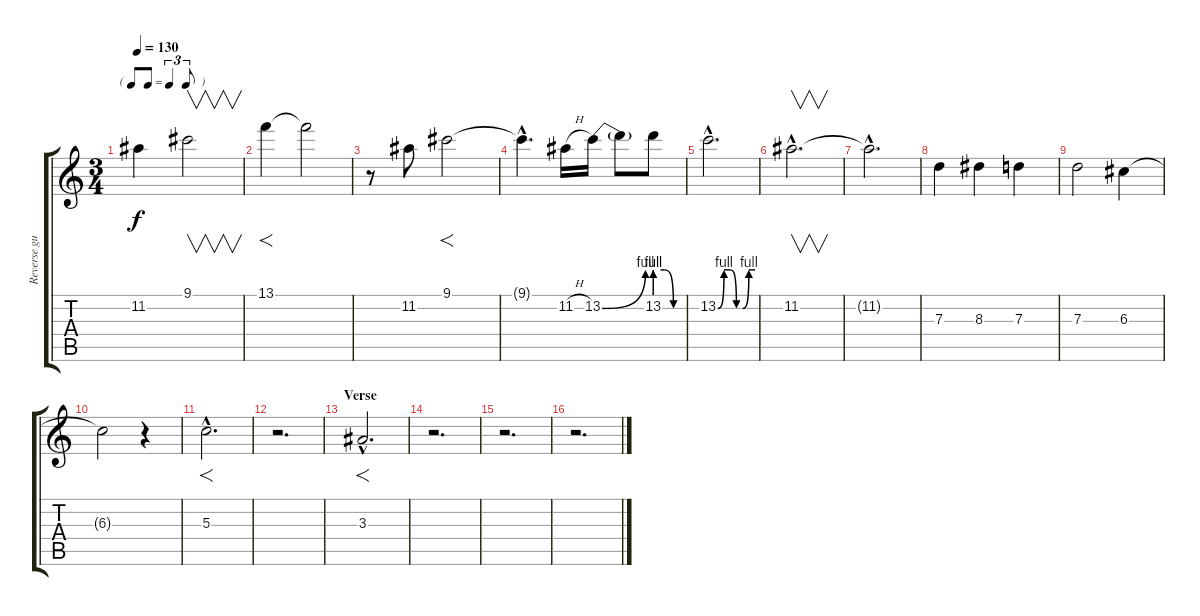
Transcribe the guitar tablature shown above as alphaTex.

\track ("Reverse guitar" "Reverse gu") {instrument distortionguitar}
\staff {score tabs}
\tuning (E4 B3 G3 D3 A2 E2) {hide}
\ts (3 4)
\tf triplet8th
\tempo 130
\clef g2
\ks c
11.2.4{dy f} 9.1.2{v} |
13.1.4{f} 13.1{t}.2 |
r.8 11.2.8 9.1.2{f} |
9.1{hac t}.4{d} 11.2{h}.16 13.2{be (bend 0 0 60 4)}.16 13.2{t}.8 13.2{be (custom 0 4 20 4 40 0 60 0)}.8 |
13.2{be (custom 0 0 10 4 20 4 30 0 40 0 50 4 60 4) hac}.2{d} |
11.2{hac}.2{v d} |
11.2{hac t}.2{d} |
7.3.4 8.3.4 7.3.4 |
7.3.2 6.3.4 |
6.3{t}.2 r.4 |
5.3{hac}.2{f d} |
r.2{d} |
\section ("" "Verse")
3.3{hac}.2{f d} |
r.2{d} |
r.2{d} |
r.2{d}
